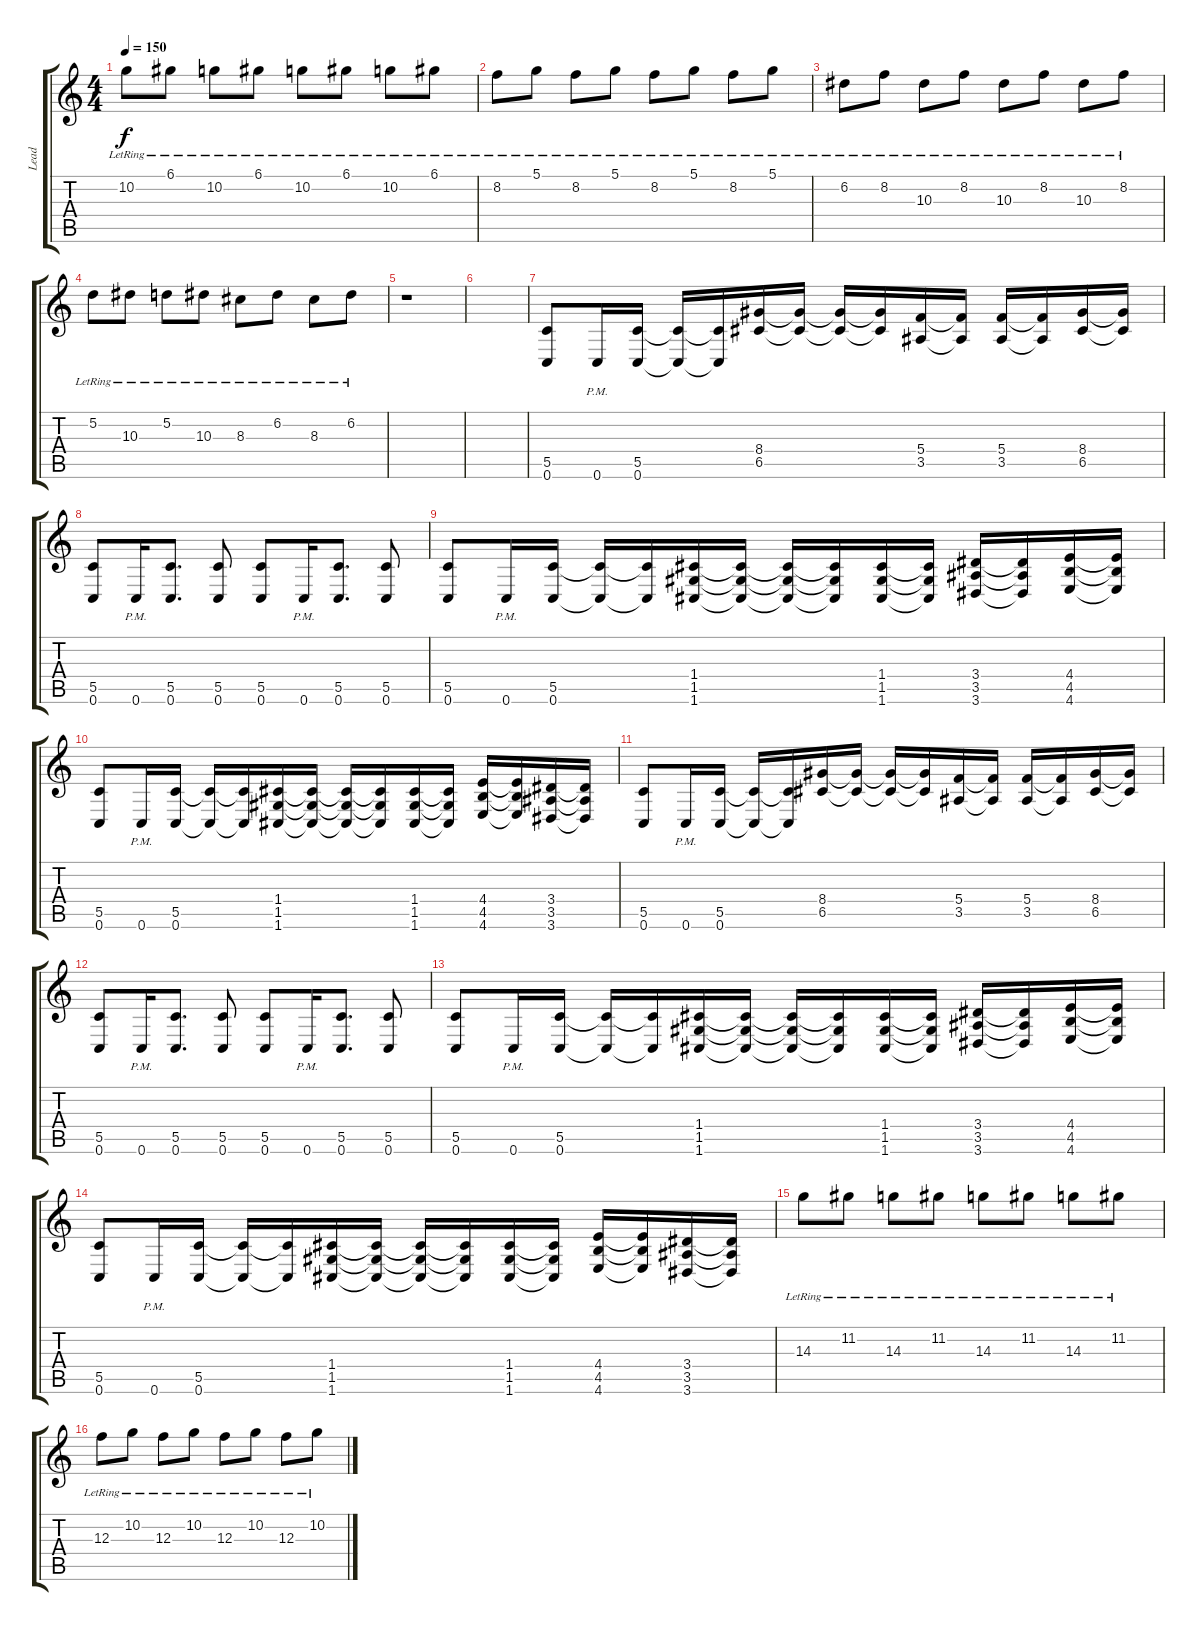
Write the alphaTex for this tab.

\track ("Lead" "Lead") {instrument distortionguitar}
\staff {score tabs}
\tuning (D4 A3 F3 C3 G2 C2) {hide}
\ts (4 4)
\tempo 150
\clef g2
\ks c
10.2{lr}.8{dy f} 6.1{lr}.8 10.2{lr}.8 6.1{lr}.8 10.2{lr}.8 6.1{lr}.8 10.2{lr}.8 6.1{lr}.8 |
8.2{lr}.8 5.1{lr}.8 8.2{lr}.8 5.1{lr}.8 8.2{lr}.8 5.1{lr}.8 8.2{lr}.8 5.1{lr}.8 |
6.2{lr}.8 8.2{lr}.8 10.3{lr}.8 8.2{lr}.8 10.3{lr}.8 8.2{lr}.8 10.3{lr}.8 8.2{lr}.8 |
5.2{lr}.8 10.3{lr}.8 5.2{lr}.8 10.3{lr}.8 8.3{lr}.8 6.2{lr}.8 8.3{lr}.8 6.2{lr}.8 |
r.1 |
|
(5.5 0.6).8 0.6{pm}.16 (5.5 0.6).16 (5.5{t} 0.6{t}).16 (5.5{t} 0.6{t}).16 (8.4 6.5).16 (8.4{t} 6.5{t}).16 (8.4{t} 6.5{t}).16 (8.4{t} 6.5{t}).16 (5.4 3.5).16 (5.4{t} 3.5{t}).16 (5.4 3.5).16 (5.4{t} 3.5{t}).16 (8.4 6.5).16 (8.4{t} 6.5{t}).16 |
(5.5 0.6).8 0.6{pm}.16 (5.5 0.6).8{d} (5.5 0.6).8 (5.5 0.6).8 0.6{pm}.16 (5.5 0.6).8{d} (5.5 0.6).8 |
(5.5 0.6).8 0.6{pm}.16 (5.5 0.6).16 (5.5{t} 0.6{t}).16 (5.5{t} 0.6{t}).16 (1.4 1.5 1.6).16 (1.4{t} 1.5{t} 1.6{t}).16 (1.4{t} 1.5{t} 1.6{t}).16 (1.4{t} 1.5{t} 1.6{t}).16 (1.4 1.5 1.6).16 (1.4{t} 1.5{t} 1.6{t}).16 (3.4 3.5 3.6).16 (3.4{t} 3.5{t} 3.6{t}).16 (4.4 4.5 4.6).16 (4.4{t} 4.5{t} 4.6{t}).16 |
(5.5 0.6).8 0.6{pm}.16 (5.5 0.6).16 (5.5{t} 0.6{t}).16 (5.5{t} 0.6{t}).16 (1.4 1.5 1.6).16 (1.4{t} 1.5{t} 1.6{t}).16 (1.4{t} 1.5{t} 1.6{t}).16 (1.4{t} 1.5{t} 1.6{t}).16 (1.4 1.5 1.6).16 (1.4{t} 1.5{t} 1.6{t}).16 (4.4 4.5 4.6).16 (4.4{t} 4.5{t} 4.6{t}).16 (3.4 3.5 3.6).16 (3.4{t} 3.5{t} 3.6{t}).16 |
(5.5 0.6).8 0.6{pm}.16 (5.5 0.6).16 (5.5{t} 0.6{t}).16 (5.5{t} 0.6{t}).16 (8.4 6.5).16 (8.4{t} 6.5{t}).16 (8.4{t} 6.5{t}).16 (8.4{t} 6.5{t}).16 (5.4 3.5).16 (5.4{t} 3.5{t}).16 (5.4 3.5).16 (5.4{t} 3.5{t}).16 (8.4 6.5).16 (8.4{t} 6.5{t}).16 |
(5.5 0.6).8 0.6{pm}.16 (5.5 0.6).8{d} (5.5 0.6).8 (5.5 0.6).8 0.6{pm}.16 (5.5 0.6).8{d} (5.5 0.6).8 |
(5.5 0.6).8 0.6{pm}.16 (5.5 0.6).16 (5.5{t} 0.6{t}).16 (5.5{t} 0.6{t}).16 (1.4 1.5 1.6).16 (1.4{t} 1.5{t} 1.6{t}).16 (1.4{t} 1.5{t} 1.6{t}).16 (1.4{t} 1.5{t} 1.6{t}).16 (1.4 1.5 1.6).16 (1.4{t} 1.5{t} 1.6{t}).16 (3.4 3.5 3.6).16 (3.4{t} 3.5{t} 3.6{t}).16 (4.4 4.5 4.6).16 (4.4{t} 4.5{t} 4.6{t}).16 |
(5.5 0.6).8 0.6{pm}.16 (5.5 0.6).16 (5.5{t} 0.6{t}).16 (5.5{t} 0.6{t}).16 (1.4 1.5 1.6).16 (1.4{t} 1.5{t} 1.6{t}).16 (1.4{t} 1.5{t} 1.6{t}).16 (1.4{t} 1.5{t} 1.6{t}).16 (1.4 1.5 1.6).16 (1.4{t} 1.5{t} 1.6{t}).16 (4.4 4.5 4.6).16 (4.4{t} 4.5{t} 4.6{t}).16 (3.4 3.5 3.6).16 (3.4{t} 3.5{t} 3.6{t}).16 |
14.3{lr}.8 11.2{lr}.8 14.3{lr}.8 11.2{lr}.8 14.3{lr}.8 11.2{lr}.8 14.3{lr}.8 11.2{lr}.8 |
12.3{lr}.8 10.2{lr}.8 12.3{lr}.8 10.2{lr}.8 12.3{lr}.8 10.2{lr}.8 12.3{lr}.8 10.2{lr}.8
